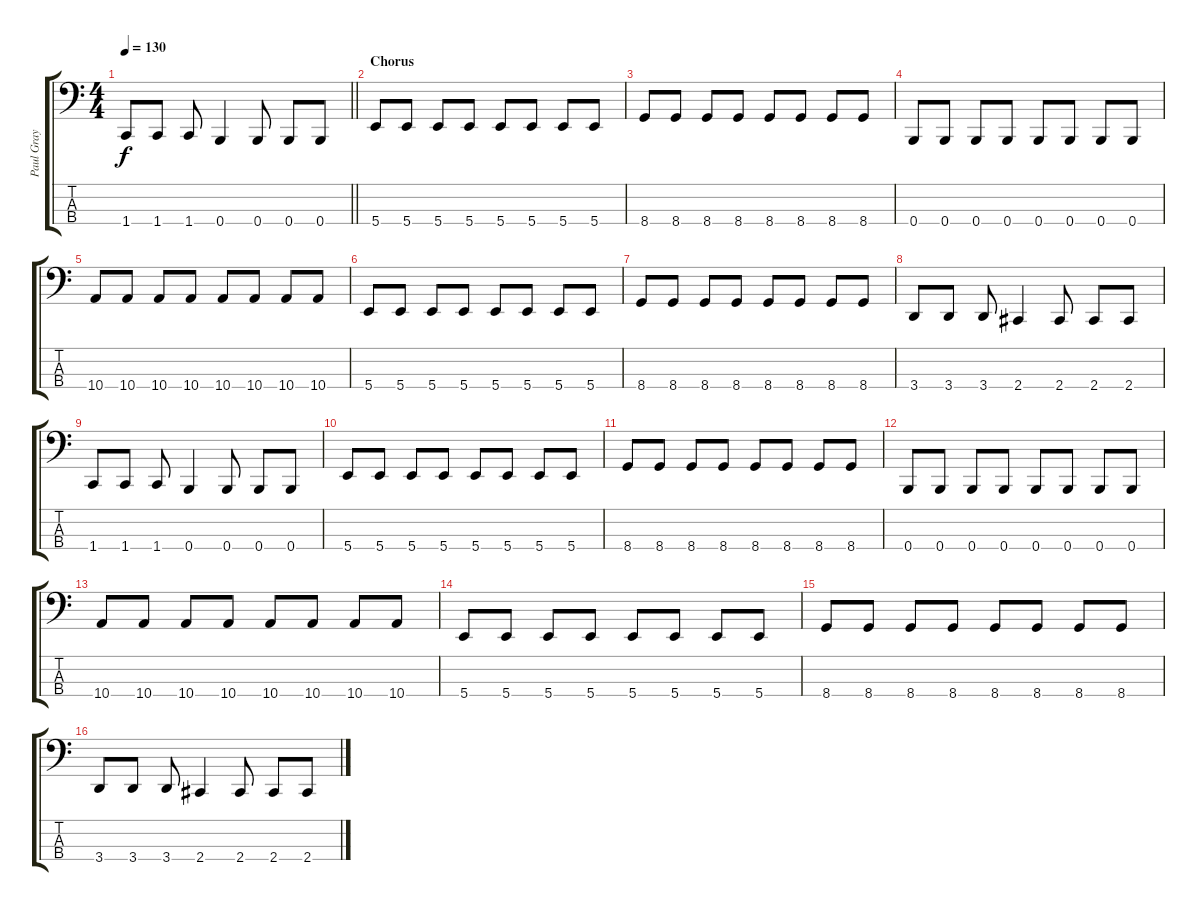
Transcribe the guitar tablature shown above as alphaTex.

\track ("Paul Gray" "Paul Gray") {instrument electricbassfinger}
\staff {score tabs}
\tuning (E2 B1 Gb1 B0) {hide}
\ts (4 4)
\tempo 130
\clef f4
\barLineRight lightlight
\ks c
1.4.8{dy f} 1.4.8 1.4.8 0.4.4 0.4.8 0.4.8 0.4.8 |
\section ("" "Chorus")
5.4.8 5.4.8 5.4.8 5.4.8 5.4.8 5.4.8 5.4.8 5.4.8 |
8.4.8 8.4.8 8.4.8 8.4.8 8.4.8 8.4.8 8.4.8 8.4.8 |
0.4.8 0.4.8 0.4.8 0.4.8 0.4.8 0.4.8 0.4.8 0.4.8 |
10.4.8 10.4.8 10.4.8 10.4.8 10.4.8 10.4.8 10.4.8 10.4.8 |
5.4.8 5.4.8 5.4.8 5.4.8 5.4.8 5.4.8 5.4.8 5.4.8 |
8.4.8 8.4.8 8.4.8 8.4.8 8.4.8 8.4.8 8.4.8 8.4.8 |
3.4.8 3.4.8 3.4.8 2.4.4 2.4.8 2.4.8 2.4.8 |
1.4.8 1.4.8 1.4.8 0.4.4 0.4.8 0.4.8 0.4.8 |
5.4.8 5.4.8 5.4.8 5.4.8 5.4.8 5.4.8 5.4.8 5.4.8 |
8.4.8 8.4.8 8.4.8 8.4.8 8.4.8 8.4.8 8.4.8 8.4.8 |
0.4.8 0.4.8 0.4.8 0.4.8 0.4.8 0.4.8 0.4.8 0.4.8 |
10.4.8 10.4.8 10.4.8 10.4.8 10.4.8 10.4.8 10.4.8 10.4.8 |
5.4.8 5.4.8 5.4.8 5.4.8 5.4.8 5.4.8 5.4.8 5.4.8 |
8.4.8 8.4.8 8.4.8 8.4.8 8.4.8 8.4.8 8.4.8 8.4.8 |
3.4.8 3.4.8 3.4.8 2.4.4 2.4.8 2.4.8 2.4.8
